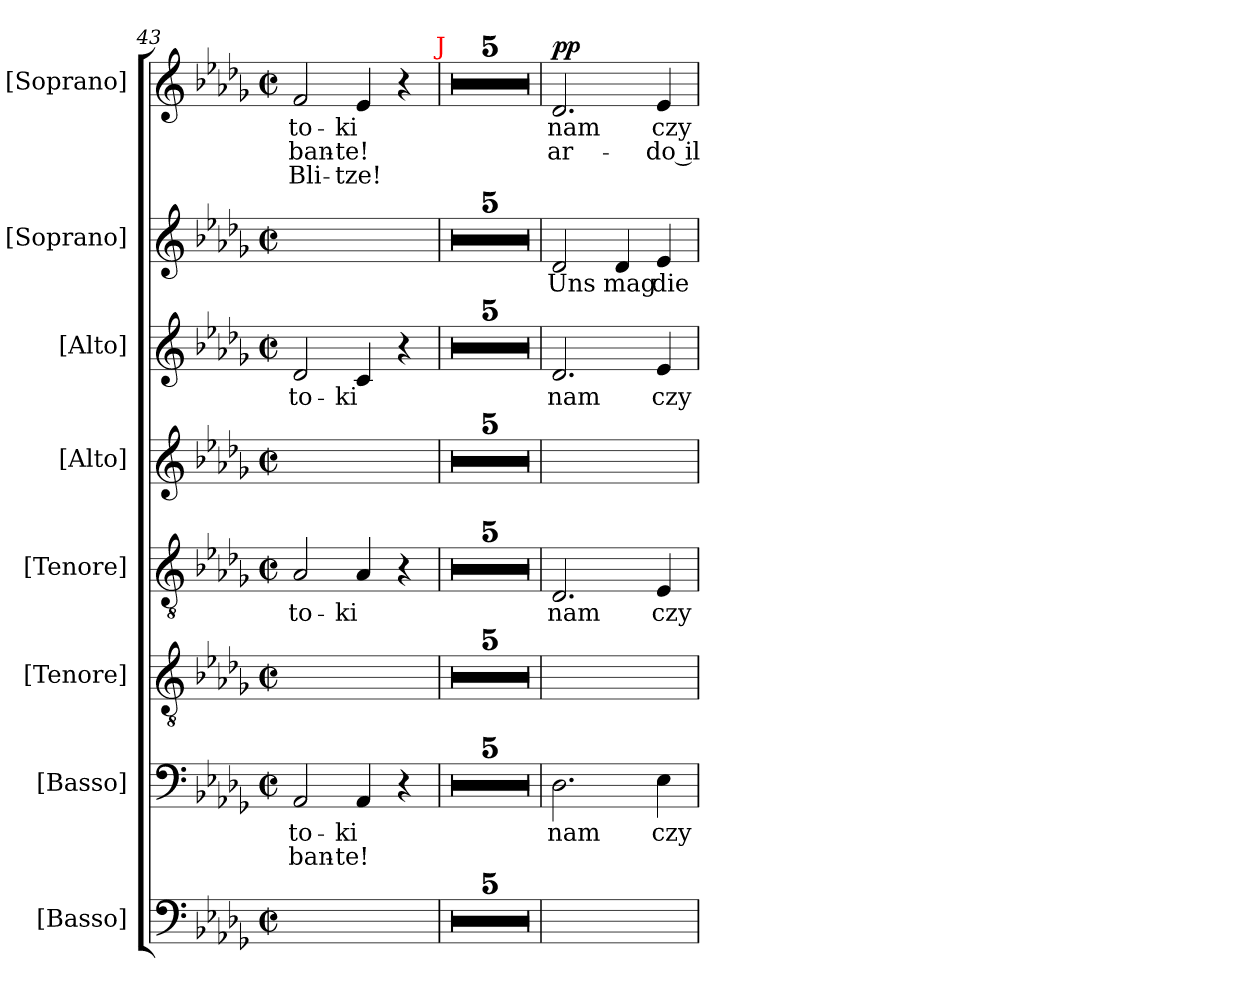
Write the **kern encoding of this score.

**kern	**kern	**text	**text	**kern	**kern	**text	**kern	**kern	**text	**kern	**text	**kern	**text	**text	**text	**dynam
*part8	*part7	*part7	*part7	*part6	*part5	*part5	*part4	*part3	*part3	*part2	*part2	*part1	*part1	*part1	*part1	*part1
*staff8	*staff7	*staff7	*staff7	*staff6	*staff5	*staff5	*staff4	*staff3	*staff3	*staff2	*staff2	*staff1	*staff1	*staff1	*staff1	*staff1
*I"[Basso]	*I"[Basso]	*	*	*I"[Tenore]	*I"[Tenore]	*	*I"[Alto]	*I"[Alto]	*	*I"[Soprano]	*	*I"[Soprano]	*	*	*	*
*I'B	*I'B	*	*	*I'T	*I'T	*	*I'A	*I'A	*	*I'S	*	*I'S	*	*	*	*
*clefF4	*clefF4	*	*	*clefGv2	*clefGv2	*	*clefG2	*clefG2	*	*clefG2	*	*clefG2	*	*	*	*
*k[b-e-a-d-g-]	*k[b-e-a-d-g-]	*	*	*k[b-e-a-d-g-]	*k[b-e-a-d-g-]	*	*k[b-e-a-d-g-]	*k[b-e-a-d-g-]	*	*k[b-e-a-d-g-]	*	*k[b-e-a-d-g-]	*	*	*	*
*D-:	*D-:	*	*	*D-:	*D-:	*	*D-:	*D-:	*	*D-:	*	*D-:	*	*	*	*
*M2/2	*M2/2	*	*	*M2/2	*M2/2	*	*M2/2	*M2/2	*	*M2/2	*	*M2/2	*	*	*	*
*met(c|)	*met(c|)	*	*	*met(c|)	*met(c|)	*	*met(c|)	*met(c|)	*	*met(c|)	*	*met(c|)	*	*	*	*
=43	=43	=43	=43	=43	=43	=43	=43	=43	=43	=43	=43	=43	=43	=43	=43	=43
!	!	!	!LO:LY:color=red	!	!	!	!	!	!	!	!	!	!	!LO:LY:color=red	!	!
1ryy	2AA-/	-to-	-ban-	1ryy	2A-/	-to-	1ryy	2d-/	-to-	1ryy	.	2f/	-to-	-ban-	Bli-	.
!	!	!	!LO:LY:color=red	!	!	!	!	!	!	!	!	!	!	!LO:LY:color=red	!	!
.	4AA-/	-ki	-te!	.	4A-/	-ki	.	4c/	-ki	.	.	4e-/	-ki	-te!	-tze!	.
.	4r	.	.	.	4r	.	.	4r	.	.	.	4r	.	.	.	.
=44	=44	=44	=44	=44	=44	=44	=44	=44	=44	=44	=44	=44	=44	=44	=44	=44
!	!	!	!	!	!	!	!	!	!	!	!	!LO:TX:a:rj:color=red:t=J	!	!	!	!
1ryy	1r	.	.	1ryy	1r	.	1ryy	1r	.	1ryy	.	1r	.	.	.	.
=45	=45	=45	=45	=45	=45	=45	=45	=45	=45	=45	=45	=45	=45	=45	=45	=45
1ryy	1r	.	.	1ryy	1r	.	1ryy	1r	.	1ryy	.	1r	.	.	.	.
=46	=46	=46	=46	=46	=46	=46	=46	=46	=46	=46	=46	=46	=46	=46	=46	=46
1ryy	1r	.	.	1ryy	1r	.	1ryy	1r	.	1ryy	.	1r	.	.	.	.
=47	=47	=47	=47	=47	=47	=47	=47	=47	=47	=47	=47	=47	=47	=47	=47	=47
1ryy	1r	.	.	1ryy	1r	.	1ryy	1r	.	1ryy	.	1r	.	.	.	.
=48	=48	=48	=48	=48	=48	=48	=48	=48	=48	=48	=48	=48	=48	=48	=48	=48
1ryy	1r	.	.	1ryy	1r	.	1ryy	1r	.	1ryy	.	1r	.	.	.	.
=49	=49	=49	=49	=49	=49	=49	=49	=49	=49	=49	=49	=49	=49	=49	=49	=49
!	!	!	!	!	!	!	!	!	!	!	!	!	!	!LO:LY:color=red	!	!LO:DY:a
1ryy	2.D-\	nam	.	1ryy	2.D-/	nam	1ryy	2.d-/	nam	2d-/	Uns	2.d-/	nam	ar-	.	pp
.	.	.	.	.	.	.	.	.	.	4d-/	mag	.	.	.	.	.
!	!	!	!	!	!	!	!	!	!	!	!	!	!	!LO:LY:color=red	!	!
.	4E-\	czy	.	.	4E-/	czy	.	4e-/	czy	4e-/	die	4e-/	czy	-do il	.	.
=	=	=	=	=	=	=	=	=	=	=	=	=	=	=	=	=
*-	*-	*-	*-	*-	*-	*-	*-	*-	*-	*-	*-	*-	*-	*-	*-	*-
